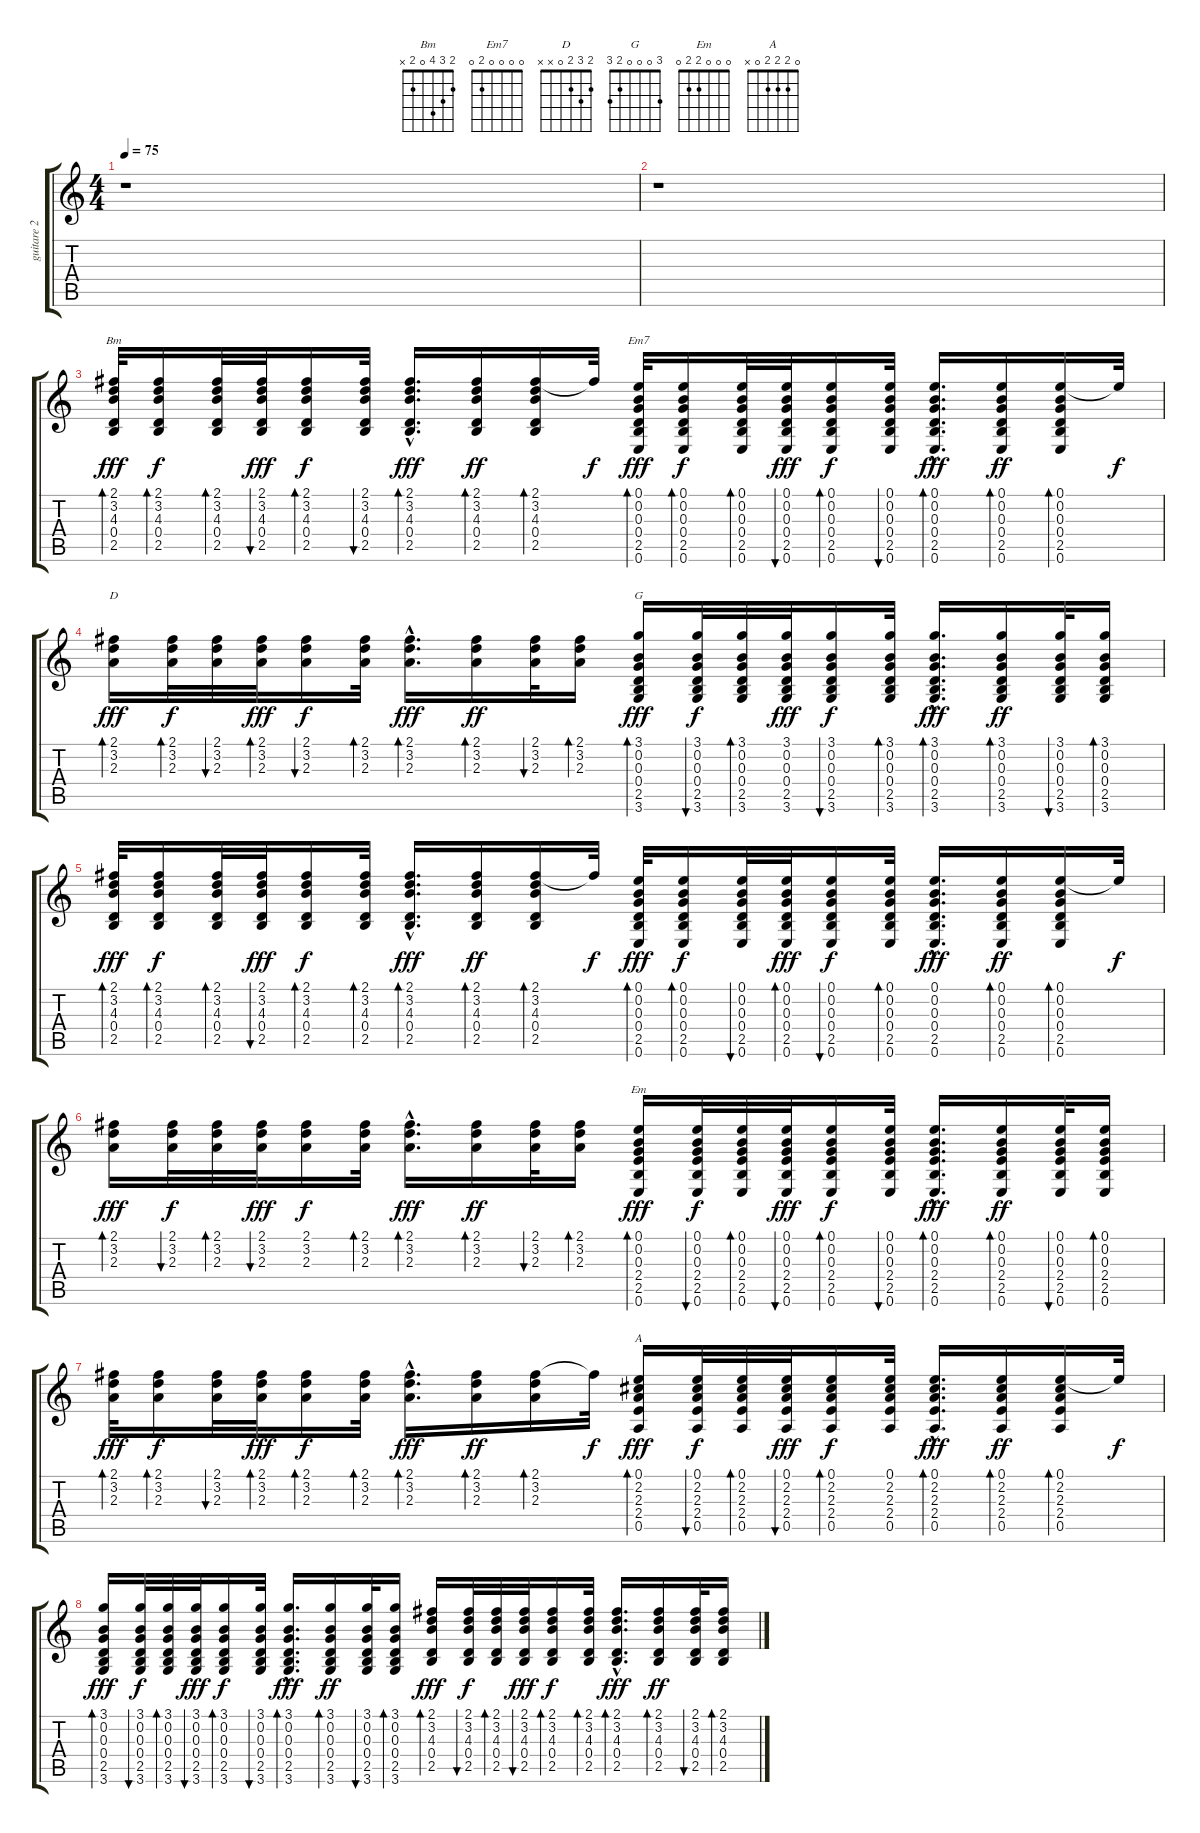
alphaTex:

\track ("guitare 2" "guitare 2") {instrument acousticguitarsteel}
\staff {score tabs}
\tuning (E4 B3 G3 D3 A2 E2) {hide}
\chord ("Bm" 2 3 4 0 2 x)
\chord ("Em7" 0 0 0 0 2 0)
\chord ("D" 2 3 2 0 x x)
\chord ("G" 3 0 0 0 2 3)
\chord ("Em" 0 0 0 2 2 0)
\chord ("A" 0 2 2 2 0 x)
\ts (4 4)
\tempo 75
\clef g2
\ks c
r.1{dy f} |
r.1 |
(2.1 3.2 4.3 0.4 2.5).32{bd 30 ch "Bm" dy fff} (2.1 3.2 4.3 0.4 2.5).16{bd 30 dy f} (2.1 3.2 4.3 0.4 2.5).32{bd 30} (2.1 3.2 4.3 0.4 2.5).32{bu 30 dy fff} (2.1 3.2 4.3 0.4 2.5).16{bd 30 dy f} (2.1 3.2 4.3 0.4 2.5).32{bu 30} (2.1{hac} 3.2 4.3{hac} 0.4{hac} 2.5{hac}).16{d bd 30 dy fff} (2.1 3.2 4.3 0.4 2.5).16{bd 30 dy ff} (2.1 3.2 4.3 0.4 2.5).16{bd 30} 2.1{t}.32{dy f} (0.1 0.2 0.3 0.4 2.5 0.6).32{bd 30 ch "Em7" dy fff} (0.1 0.2 0.3 0.4 2.5 0.6).16{bd 30 dy f} (0.1 0.2 0.3 0.4 2.5 0.6).32{bd 30} (0.1 0.2 0.3 0.4 2.5 0.6).32{bu 30 dy fff} (0.1 0.2 0.3 0.4 2.5 0.6).16{bd 30 dy f} (0.1 0.2 0.3 0.4 2.5 0.6).32{bu 30} (0.1{hac} 0.2{hac} 0.3 0.4{hac} 2.5{hac} 0.6{hac}).16{d bd 30 dy fff} (0.1 0.2 0.3 0.4 2.5 0.6).16{bd 30 dy ff} (0.1 0.2 0.3 0.4 2.5 0.6).16{bd 30} 0.1{t}.32{dy f} |
(2.1 3.2 2.3).16{bd 30 ch "D" dy fff} (2.1 3.2 2.3).32{bd 30 dy f} (2.1 3.2 2.3).32{bu 30} (2.1 3.2 2.3).32{bd 30 dy fff} (2.1 3.2 2.3).16{bu 30 dy f} (2.1 3.2 2.3).32{bd 30} (2.1{hac} 3.2{hac} 2.3).16{d bd 30 dy fff} (2.1 3.2 2.3).16{bd 30 dy ff} (2.1 3.2 2.3).32{bu 30} (2.1 3.2 2.3).16{bd 30} (3.1 0.2 0.3 0.4 2.5 3.6).16{bd 30 ch "G" dy fff} (3.1 0.2 0.3 0.4 2.5 3.6).32{bu 30 dy f} (3.1 0.2 0.3 0.4 2.5 3.6).32{bd 30} (3.1 0.2 0.3 0.4 2.5 3.6).32{dy fff} (3.1 0.2 0.3 0.4 2.5 3.6).16{bu 30 dy f} (3.1 0.2 0.3 0.4 2.5 3.6).32{bd 30} (3.1{hac} 0.2{hac} 0.3 0.4{hac} 2.5{hac} 3.6{hac}).16{d bd 30 dy fff} (3.1 0.2 0.3 0.4 2.5 3.6).16{bd 30 dy ff} (3.1 0.2 0.3 0.4 2.5 3.6).32{bu 30} (3.1 0.2 0.3 0.4 2.5 3.6).16{bd 30} |
(2.1 3.2 4.3 0.4 2.5).32{bd 30 dy fff} (2.1 3.2 4.3 0.4 2.5).16{bd 30 dy f} (2.1 3.2 4.3 0.4 2.5).32{bd 30} (2.1 3.2 4.3 0.4 2.5).32{bu 30 dy fff} (2.1 3.2 4.3 0.4 2.5).16{bd 30 dy f} (2.1 3.2 4.3 0.4 2.5).32{bd 30} (2.1{hac} 3.2 4.3{hac} 0.4{hac} 2.5{hac}).16{d bd 30 dy fff} (2.1 3.2 4.3 0.4 2.5).16{bd 30 dy ff} (2.1 3.2 4.3 0.4 2.5).16{bd 30} 2.1{t}.32{dy f} (0.1 0.2 0.3 0.4 2.5 0.6).32{bd 30 dy fff} (0.1 0.2 0.3 0.4 2.5 0.6).16{bd 30 dy f} (0.1 0.2 0.3 0.4 2.5 0.6).32{bu 30} (0.1 0.2 0.3 0.4 2.5 0.6).32{bd 30 dy fff} (0.1 0.2 0.3 0.4 2.5 0.6).16{bu 30 dy f} (0.1 0.2 0.3 0.4 2.5 0.6).32{bd 30} (0.1{hac} 0.2{hac} 0.3 0.4{hac} 2.5{hac} 0.6{hac}).16{d dy fff} (0.1 0.2 0.3 0.4 2.5 0.6).16{bd 30 dy ff} (0.1 0.2 0.3 0.4 2.5 0.6).16{bd 30} 0.1{t}.32{dy f} |
(2.1 3.2 2.3).16{bd 30 dy fff} (2.1 3.2 2.3).32{bu 30 dy f} (2.1 3.2 2.3).32{bd 30} (2.1 3.2 2.3).32{bu 30 dy fff} (2.1 3.2 2.3).16{dy f} (2.1 3.2 2.3).32{bd 30} (2.1{hac} 3.2{hac} 2.3).16{d bd 30 dy fff} (2.1 3.2 2.3).16{bd 30 dy ff} (2.1 3.2 2.3).32{bu 30} (2.1 3.2 2.3).16{bd 30} (0.1 0.2 0.3 2.4 2.5 0.6).16{bd 30 ch "Em" dy fff} (0.1 0.2 0.3 2.4 2.5 0.6).32{bu 30 dy f} (0.1 0.2 0.3 2.4 2.5 0.6).32{bd 30} (0.1 0.2 0.3 2.4 2.5 0.6).32{bu 30 dy fff} (0.1 0.2 0.3 2.4 2.5 0.6).16{bd 30 dy f} (0.1 0.2 0.3 2.4 2.5 0.6).32{bu 30} (0.1{hac} 0.2{hac} 0.3 2.4{hac} 2.5{hac} 0.6{hac}).16{d bd 30 dy fff} (0.1 0.2 0.3 2.4 2.5 0.6).16{bd 30 dy ff} (0.1 0.2 0.3 2.4 2.5 0.6).32{bu 30} (0.1 0.2 0.3 2.4 2.5 0.6).16{bd 30} |
(2.1 3.2 2.3).32{bd 30 dy fff} (2.1 3.2 2.3).16{bd 30 dy f} (2.1 3.2 2.3).32{bu 30} (2.1 3.2 2.3).32{bd 30 dy fff} (2.1 3.2 2.3).16{bd 30 dy f} (2.1 3.2 2.3).32{bd 30} (2.1{hac} 3.2{hac} 2.3).16{d bd 30 dy fff} (2.1 3.2 2.3).16{bd 30 dy ff} (2.1 3.2 2.3).16{bd 30} 2.1{t}.32{dy f} (0.1 2.2 2.3 2.4 0.5).16{bd 30 ch "A" dy fff} (0.1 2.2 2.3 2.4 0.5).32{bu 30 dy f} (0.1 2.2 2.3 2.4 0.5).32{bd 30} (0.1 2.2 2.3 2.4 0.5).32{bu 30 dy fff} (0.1 2.2 2.3 2.4 0.5).16{bd 30 dy f} (0.1 2.2 2.3 2.4 0.5).32 (0.1{hac} 2.2{hac} 2.3 2.4{hac} 0.5{hac}).16{d bd 30 dy fff} (0.1 2.2 2.3 2.4 0.5).16{bd 30 dy ff} (0.1 2.2 2.3 2.4 0.5).16{bd 30} 0.1{t}.32{dy f} |
(3.1 0.2 0.3 0.4 2.5 3.6).16{bd 30 dy fff} (3.1 0.2 0.3 0.4 2.5 3.6).32{bu 30 dy f} (3.1 0.2 0.3 0.4 2.5 3.6).32{bd 30} (3.1 0.2 0.3 0.4 2.5 3.6).32{bu 30 dy fff} (3.1 0.2 0.3 0.4 2.5 3.6).16{bd 30 dy f} (3.1 0.2 0.3 0.4 2.5 3.6).32{bu 30} (3.1{hac} 0.2{hac} 0.3 0.4{hac} 2.5{hac} 3.6{hac}).16{d bd 30 dy fff} (3.1 0.2 0.3 0.4 2.5 3.6).16{bd 30 dy ff} (3.1 0.2 0.3 0.4 2.5 3.6).32{bu 30} (3.1 0.2 0.3 0.4 2.5 3.6).16{bd 30} (2.1 3.2 4.3 0.4 2.5).16{bd 30 dy fff} (2.1 3.2 4.3 0.4 2.5).32{bu 30 dy f} (2.1 3.2 4.3 0.4 2.5).32{bd 30} (2.1 3.2 4.3 0.4 2.5).32{bu 30 dy fff} (2.1 3.2 4.3 0.4 2.5).16{bd 30 dy f} (2.1 3.2 4.3 0.4 2.5).32{bd 30} (2.1{hac} 3.2 4.3{hac} 0.4{hac} 2.5{hac}).16{d bd 30 dy fff} (2.1 3.2 4.3 0.4 2.5).16{bd 30 dy ff} (2.1 3.2 4.3 0.4 2.5).32{bu 30} (2.1 3.2 4.3 0.4 2.5).16{bd 30}
